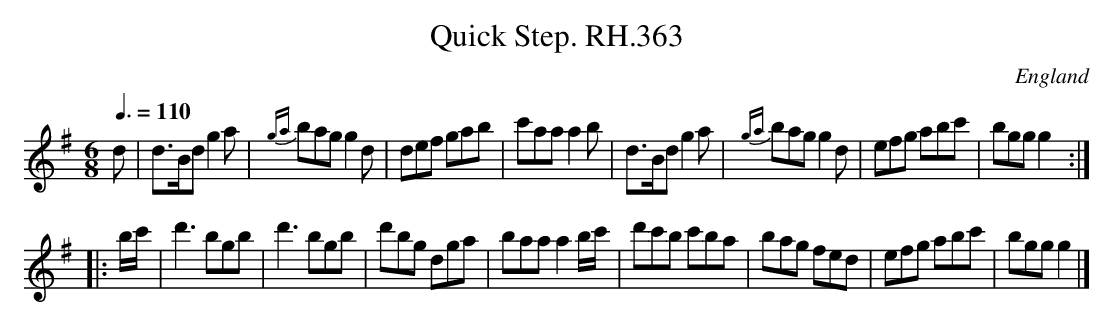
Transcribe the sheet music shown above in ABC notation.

X:1
T:Quick Step. RH.363
O:England
M:6/8
L:1/8
Q:3/8=110
K:G major
d|d>Bd g2a|{ga}bag g2d|def gab|c'aa a2b|\
d>Bd g2a|{ga}bag g2d|efg abc'|bgg g2:|!
|:b/c'/|d'3 bgb|d'3 bgb|d'bg dga|baa a2b/c'/|\
d'c'b c'ba|bag fed|efg abc'|bgg g2|]
